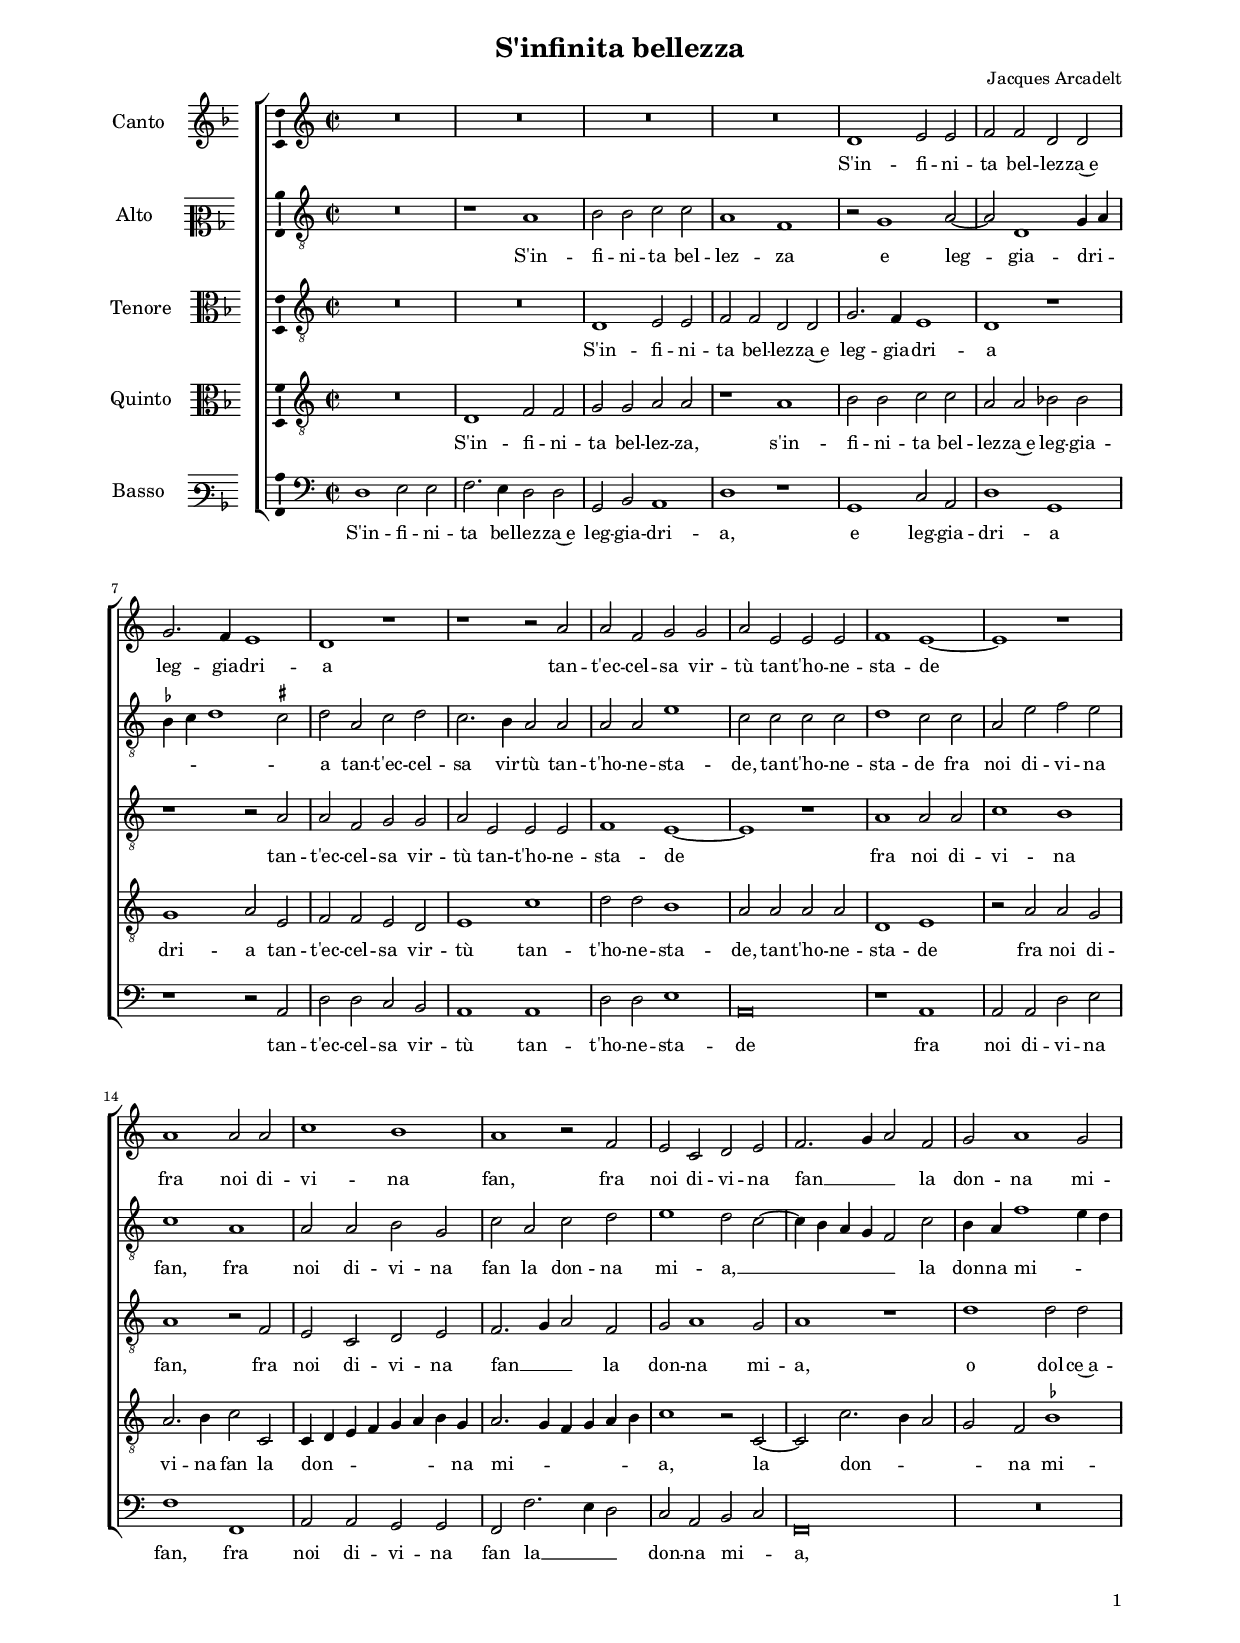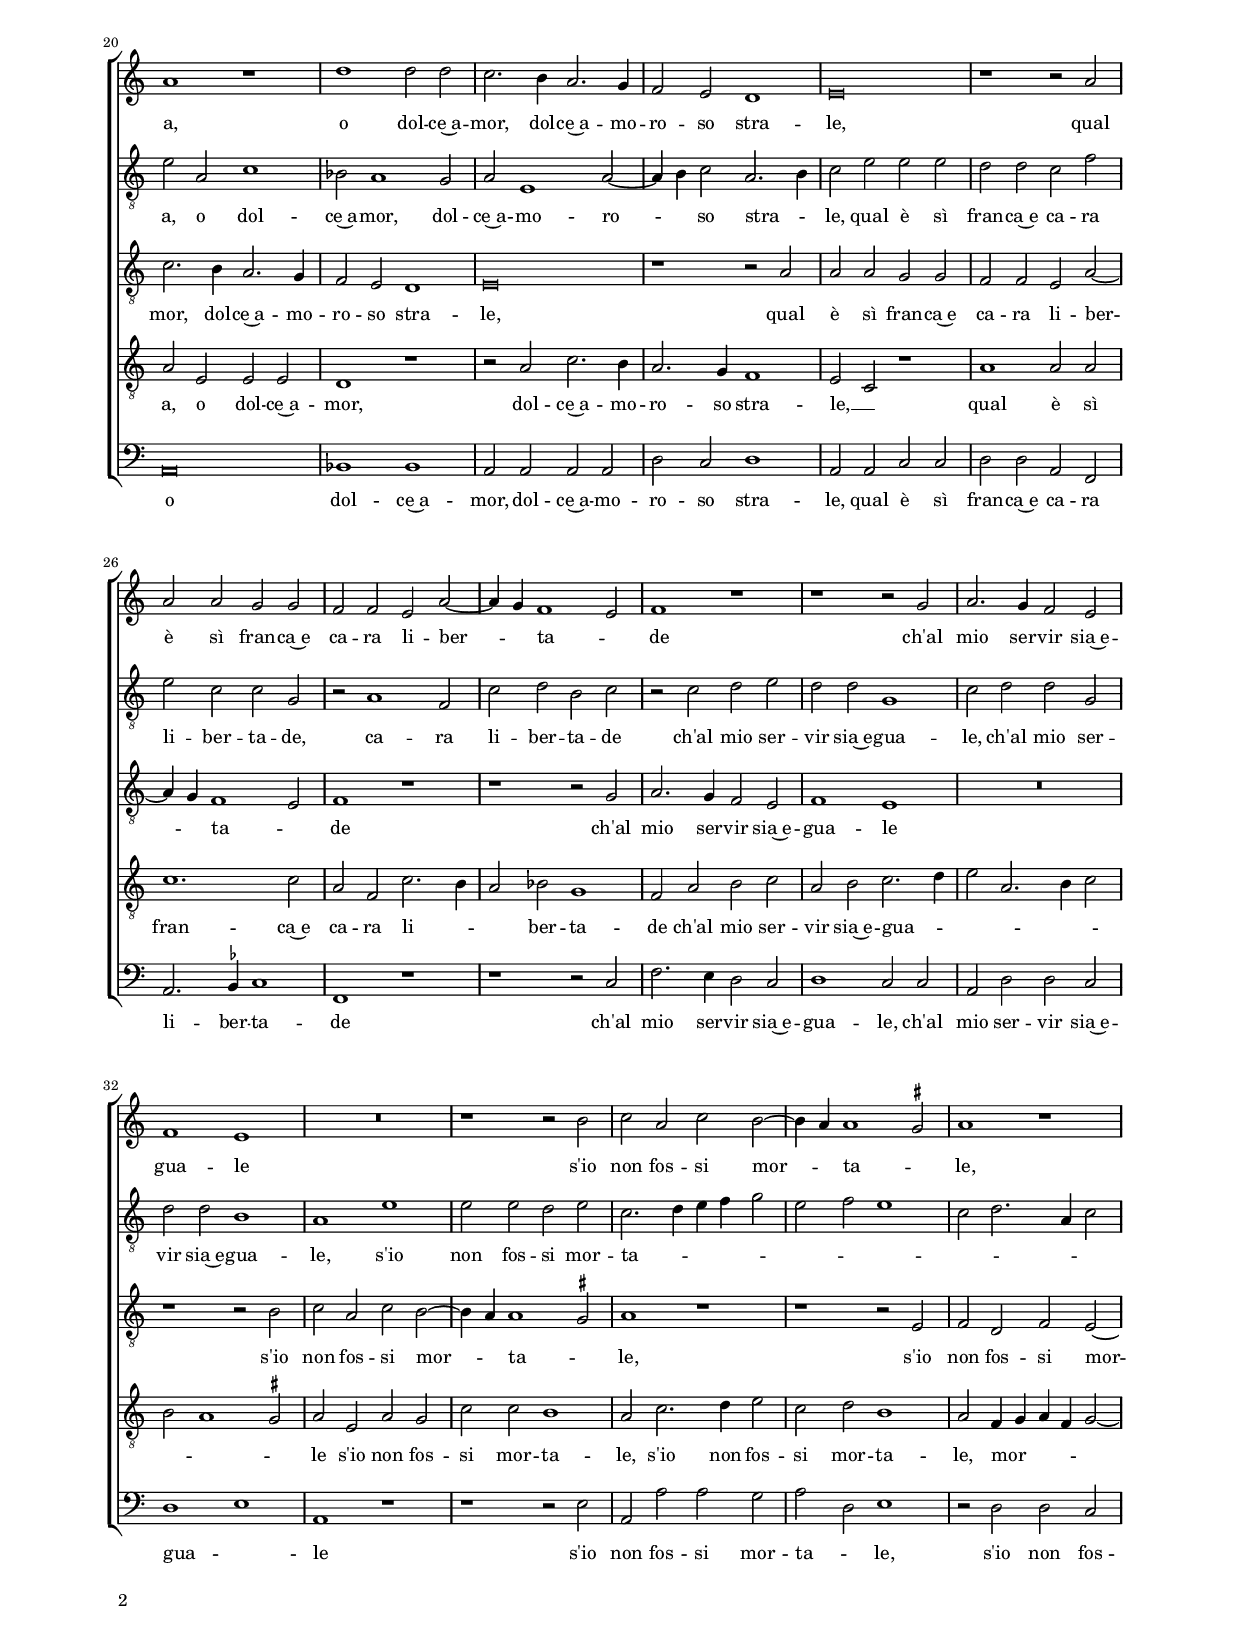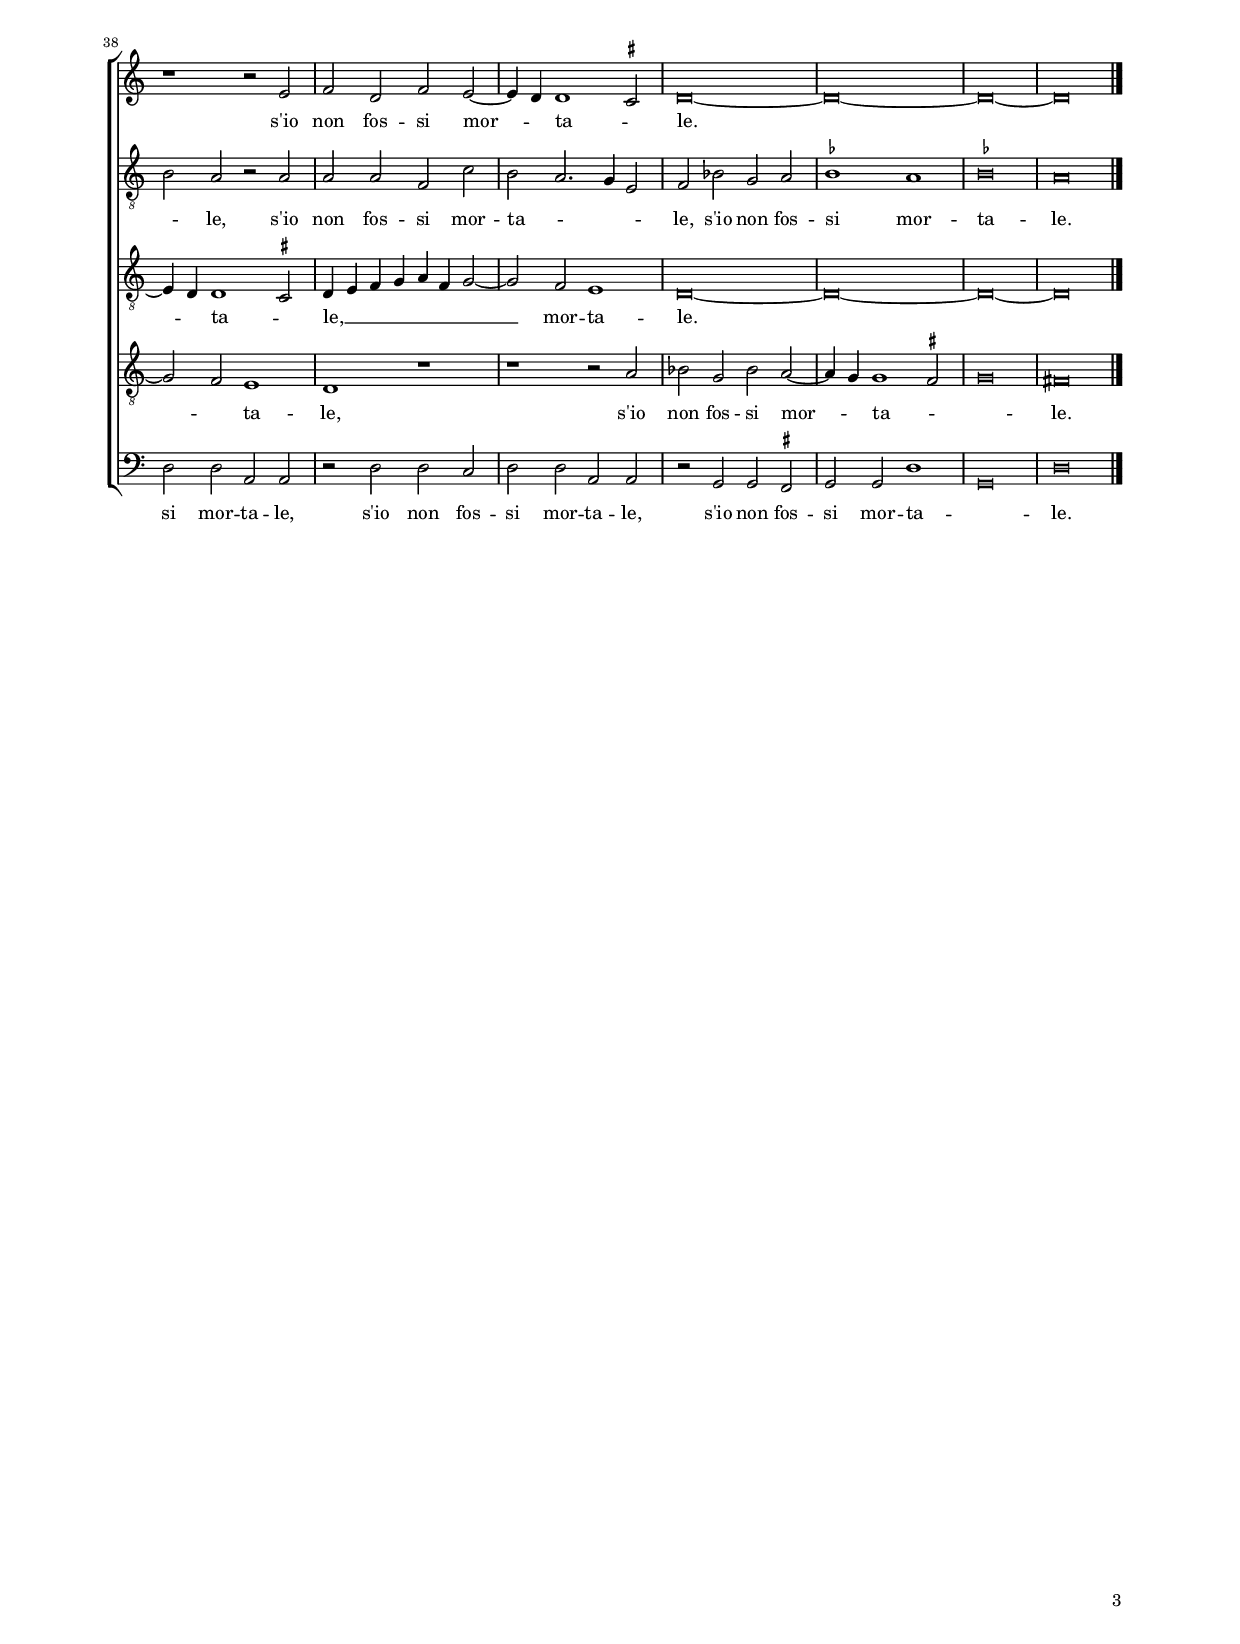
\header
{
  title="S'infinita bellezza"
  composer="Jacques Arcadelt"
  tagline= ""
}

\version "2.20.0"
\language deutsch
#(set-global-staff-size 15)
% #(set-default-paper-size "letter")
#(ly:set-option 'point-and-click #f)


\paper
	{
	top-margin = 1.8 \cm
	bottom-margin = 1.2 \cm
	left-margin = 2 \cm
	right-margin = 2 \cm
	ragged-bottom = ##f
	ragged-last-bottom = ##t
	print-page-number = ##f
	system-system-spacing = #'((basic-distance . 17) (minimum-distance . 14) (padding . 7) (strechability . 150))
    oddFooterMarkup=\markup   \fill-line { "" \fromproperty #'page:page-number-string }
    evenFooterMarkup=\markup  \fill-line { \fromproperty #'page:page-number-string "" }
    last-bottom-spacing = #'((basic-distance . 12) (minimum-distance . 7) (padding . 4))
%	systems-per-page = 3
    system-count = 7
%   page-count = 3
%	min-systems-per-page = 3
%	print-all-headers = ##t
%	print-first-page-number = ##t
%	first-page-number = 1
	}

	
global = {
    % \set Staff.autoBeaming = ##f
	\key f \major
	\time 2/2 \set Score.measureLength = #(ly:make-moment 2/1)
    \set Score.tempoHideNote = ##t
    \tempo 2 = 100
    \skip 1*2*44 \bar "|."
	}

	ficta = { \once \set suggestAccidentals = ##t }

	forget = #(define-music-function (music) (ly:music?) #{
		\accidentalStyle forget
		$music
		\accidentalStyle default
		#})

	m = \melisma
	me = \melismaEnd
%	\mark \markup { \override #'(style . baroque) { \note  #"breve" #1 = \note #"breve." #1 } }


incipitcantus = \markup { \score {
	{
	\set Staff.instrumentName = \markup { \fontsize #1 "Canto" }
	\key f \major
	\clef violin
	s4 \bar ""
	}
	\layout  {
	raggedright = ##t
	indent = 1.6 \cm
	line-width = 2.2\cm
	\context { \Staff \remove Time_signature_engraver }
	\override Staff.Clef.Y-extent = #'(0 . 0)
	}} \hspace #1 }

      
incipitaltus = \markup { \score {
	{
	\set Staff.instrumentName = \markup { \fontsize #1 "Alto" }
	\key f \major
	\clef mezzosoprano
	s4 \bar ""
	}
	\layout  {
	raggedright = ##t
	indent = 1.6 \cm
	line-width = 2.2\cm
	\context { \Staff \remove Time_signature_engraver }
	\override Staff.Clef.Y-extent = #'(0 . 0)
	}} \hspace #1 }


incipittenor = \markup { \score {
	{
	\set Staff.instrumentName = \markup { \fontsize #1 "Tenore" }
	\key f \major
	\clef alto
	s4 \bar ""
	}
	\layout  {
	raggedright = ##t
	indent = 1.6 \cm
	line-width = 2.2\cm
	\context { \Staff \remove Time_signature_engraver }
	\override Staff.Clef.Y-extent = #'(0 . 0)
	}} \hspace #1 }
      
      
incipitquintus = \markup { \score {
	{
	\set Staff.instrumentName = \markup { \fontsize #1 "Quinto" }
	\key f \major
	\clef alto
	s4 \bar ""
	}
	\layout  {
	raggedright = ##t
	indent = 1.6 \cm
	line-width = 2.2\cm
	\context { \Staff \remove Time_signature_engraver }
	\override Staff.Clef.Y-extent = #'(0 . 0)
	}} \hspace #1 }
      
      
incipitbassus = \markup { \score {
	{
	\set Staff.instrumentName = \markup { \fontsize #1 "Basso" }
	\key f \major
	\clef varbaritone
	s4 \bar ""
	}
	\layout  {
	raggedright = ##t
	indent = 1.6 \cm
	line-width = 2.2\cm
	\context { \Staff \remove Time_signature_engraver }
	\override Staff.Clef.Y-extent = #'(0 . 0)
	}} \hspace #1 }


cantus =  \relative c''
	{
	R\breve
	R\breve
	R\breve
	R\breve
%5
	g1 a2 a |
	b2 b g g
	c2. b4 a1
	g1 r
	r1 r2 d'
%10
	d2 b c c |
	d2 a a a
	b1 a~
	a1 r
	d1 d2 d
%15
	f1 e |
	d1 r2 b
	a2 f g a
	b2. c4 d2 b
	c2 d1 c2
%20
	d1 r |
	g1 g2 g
	f2. e4 d2. c4
	b2 a g1
	a\breve
%25
	r1 r2 d |
	d2 d c c
	b2 b a d~
	d4 c b1 a2
	b1 r
%30
	r1 r2 c |
	d2. c4 b2 a
	b1 a
	R\breve
	r1 r2 e'
%35
	f2 d f e~ |
	e4 d d1 \ficta cis2
	d1 r
	r1 r2 a
	b2 g b a~
%40
	a4 g g1 \ficta fis2 |
	g\breve~
    g\breve~
    g\breve~
    g\breve |
	}


altus =  \relative c'
    {
	R\breve
	r1 d
	e2 e f f
	d1 b
%5
	r2 c1 d2~ |
	d2 g,1 c4 d \break \noPageBreak
	\ficta es4 f g1 \ficta fis2
	g2 d f g
	f2. e4 d2 d
%10
	d2 d a'1 |
	f2 f f f
	g1 f2 f
	d2 a' b a \break \noPageBreak
	f1 d
%15
	d2 d e c |
	f2 d f g
	a1 g2 f~
	f4 e d c b2 f'
	e4 d b'1 a4 g \pageBreak
%20
	a2 d, f1 |
	es2 d1 c2
	d2 a1 d2~
	d4 e f2 d2. e4
	f2 a a a
%25
	g2 g f b | \break \noPageBreak
	a2 f f c
	r2 d1 b2
	f'2 g e f
	r2 f g a
%30
	g2 g c,1 |
	f2 g g c, \break \noPageBreak
	g'2 g e1
	d1 a'
	a2 a g a
%35
	f2. g4 a b c2 |
	a2 b a1
	f2 g2. d4 f2 \pageBreak
	e2 d r d
	d2 d b f'
%40
	e2 d2. c4 a2 |
	b2 es c d
	\ficta es1 d
	\ficta es\breve
	d\breve |
	}


tenor =  \relative c'
	{
	R\breve
	R\breve
	g1 a2 a
	b2 b g g
%5
	c2. b4 a1 |
	g1 r
	r1 r2 d'
	d2 b c c
	d2 a a a
%10
	b1 a~ |
	a1 r
	d1 d2 d
	f1 e
	d1 r2 b
%15
	a2 f g a |
	b2. c4 d2 b
	c2 d1 c2
	d1 r
	g1 g2 g
%20
	f2. e4 d2. c4 |
	b2 a g1
	a\breve
	r1 r2 d
	d2 d c c
%25
	b2 b a d~ |
	d4 c b1 a2
	b1 r
	r1 r2 c
	d2. c4 b2 a
%30
	b1 a |
	R\breve
	r1 r2 e'
	f2 d f e~
	e4 d d1 \ficta cis2
%35
	d1 r |
	r1 r2 a
	b2 g b a~
	a4 g g1 \ficta fis2
	g4 a b c d b c2~
%40
	c2 b a1 |
	g\breve~
	g\breve~
	g\breve~
	g\breve |
	}


quintus  =  \relative c'
	{
	R\breve
	g1 b2 b
	c2 c d d
	r1 d
%5
	e2 e f f |
	d2 d es es
	c1 d2 a
	b2 b a g
	a1 f'
%10
	g2 g e1 |
	d2 d d d
	g,1 a
	r2 d d c
	d2. e4 f2 f,
%15
	f4 g a b c d e c |
	d2. c4 b4 c d e
	f1 r2 f,~
	f2 f'2. e4 d2
	c2 b \ficta es1
%20
	d2 a a a |
	g1 r
	r2 d' f2. e4
	d2. c4 b1
	a2 f r1
%25
	d'1 d2 d |
	f1. f2
	d2 b f'2. e4
	d2 es c1
	b2 d e f
%30
	d2 e f2. g4 |
	a2 d,2. e4 f2
	e2 d1 \ficta cis2
	d2 a d c
	f2 f e1
%35
	d2 f2. g4 a2 |
	f2 g e1
	d2 b4 c d b c2~
	c2 b a1
	g1 r
%40
	r1 r2 d' |
	es2 c es d~
	d4 c c1 \ficta h2
	c\breve
	h\breve |
	}


bassus  =  \relative c
	{
	g'1 a2 a 
	b2. a4 g2 g
	c,2 e d1
	g1 r
%5
	c,1 f2 d |
	g1 c,
	r1 r2 d
	g2 g f e
	d1 d
%10
	g2 g a1 |
	d,\breve
	r1 d
	d2 d g a
	b1 b,
%15
	d2 d c c |
	b2 b'2. a4 g2
	f2 d e f
	b,\breve
	R\breve
%20
	d\breve |
	es1 es
	d2 d d d
	g2 f g1
	d2 d f f
%25
	g2 g d b |
	d2. \ficta es4 f1
	b,1 r
	r1 r2 f'
	b2. a4 g2 f
%30
	g1 f2 f |
	d2 g g f
	g1 a
	d,1 r
	r1 r2 a'
%35
	d,2 d' d c |
	d2 g, a1
	r2 g g f
	g2 g d d
	r2 g g f
%40
	g2 g d d |
	r2 c c \ficta h
	c2 c g'1
	c,\breve
	g'\breve |
	}


lyricscantus = \lyricmode {
	S'in -- fi -- ni -- ta bel -- lez -- za~e leg -- gia -- dri -- a
    tan -- t'ec -- cel -- sa vir -- tù tan -- t'ho -- ne -- sta -- de
    fra noi di -- vi -- na fan,
    fra noi di -- vi -- na fan __ _ _ la don -- na mi -- a,
    o dol -- ce~a -- mor, dol -- ce~a -- mo -- ro -- so stra -- le,
    qual è sì fran -- ca~e ca -- ra li -- ber -- _ ta -- _ de
    ch'al mio ser -- vir sia~e -- gua -- le
    s'io non fos -- si mor -- _ ta -- _ le,
    s'io non fos -- si mor -- _ ta -- _ le.
	}


lyricsaltus = \lyricmode {
	S'in -- fi -- ni -- ta bel -- lez -- za e leg -- gia -- dri -- _ _ _ _ _ a
    tan -- t'ec -- cel -- sa vir -- tù tan -- t'ho -- ne -- sta -- de,
    tan -- t'ho -- ne -- sta -- de
    fra noi di -- vi -- na fan,
    fra noi di -- vi -- na fan la don -- na mi -- a, __ _ _ _ _ _
    la don -- na mi -- _ _ a,
    o dol -- ce~a -- mor, dol -- ce~a -- mo -- ro -- _ so stra -- _ le,
    qual è sì fran -- ca~e ca -- ra li -- ber -- ta -- de,
    ca -- ra li -- ber -- ta -- de
    ch'al mio ser -- vir sia~e -- gua -- le,
    ch'al mio ser -- vir sia~e -- gua -- le,
    s'io non fos -- si mor -- ta -- _ _ _ _ _ _ _ _ _ _ _ _ le,
    s'io non fos -- si mor -- ta -- _ _ _ le,
    s'io non fos -- si mor -- ta -- le.
	}


lyricstenor = \lyricmode {
	S'in -- fi -- ni -- ta bel -- lez -- za~e leg -- gia -- dri -- a
    tan -- t'ec -- cel -- sa vir -- tù tan -- t'ho -- ne -- sta -- de
    fra noi di -- vi -- na fan,
    fra noi di -- vi -- na fan __ _ _ la don -- na mi -- a,
    o dol -- ce~a -- mor, dol -- ce~a -- mo -- ro -- so stra -- le,
    qual è sì fran -- ca~e ca -- ra li -- ber -- _ ta -- _ de
    ch'al mio ser -- vir sia~e -- gua -- le
    s'io non fos -- si mor -- _ ta -- _ le,
    s'io non fos -- si mor -- _ ta -- _ le, __ _ _ _ _ _ _ 
    mor -- ta -- le.
	}


lyricsquintus = \lyricmode {
	S'in -- fi -- ni -- ta bel -- lez -- za,
    s'in -- fi -- ni -- ta bel -- lez -- za~e leg -- gia -- dri -- a
    tan -- t'ec -- cel -- sa vir -- tù tan -- t'ho -- ne -- sta -- de,
    tan -- t'ho -- ne -- sta -- de
    fra noi di -- vi -- na fan la don -- _ _ _ _ _ _ na mi -- _ _ _ _ _ a,
    la don -- _ _ _ na mi -- a,
    o dol -- ce~a -- mor, dol -- ce~a -- mo -- ro -- so stra -- le, __ _
    qual è sì fran -- ca~e ca -- ra li -- _ _ ber -- ta -- de
    ch'al mio ser -- vir sia~e -- gua -- _ _ _ _ _ _ _ _ le
    s'io non fos -- si mor -- ta -- le,
    s'io non fos -- si mor -- ta -- le,
    mor -- _ _ _ _ _ ta -- le,
    s'io non fos -- si mor -- _ ta -- _ _ le.
	}


lyricsbassus = \lyricmode {
	S'in -- fi -- ni -- ta bel -- lez -- za~e leg -- gia -- dri -- a,
    e leg -- gia -- dri -- a
    tan -- t'ec -- cel -- sa vir -- tù tan -- t'ho -- ne -- sta -- de
    fra noi di -- vi -- na fan,
    fra noi di -- vi -- na fan la __ _ _ don -- na mi -- _ a,
    o dol -- ce~a -- mor, dol -- ce~a -- mo -- ro -- so stra -- le,
    qual è sì fran -- ca~e ca -- ra li -- ber -- ta -- de
    ch'al mio ser -- vir sia~e -- gua -- le,
    ch'al mio ser -- vir sia~e -- gua -- _ le
    s'io non fos -- si mor -- ta -- _ le,
    s'io non fos -- si mor -- ta -- le,
    s'io non fos -- si mor -- ta -- le,
    s'io non fos -- si mor -- ta -- _ le.
	}


\score
{  
    \transpose f c {
	\new ChoirStaff \with { \override StaffGrouper.staff-staff-spacing.basic-distance = #12 }
	<<

	\new Staff << \global
	\new Voice="v1" {
		\set Staff.instrumentName=\incipitcantus
%		\set Staff.instrumentName= "S"
		\set Staff.midiInstrument = "reed organ"
		\clef violin
		\cantus }
	\new Lyrics \lyricsto "v1" {\lyricscantus }
	>>


	\new Staff << \global
	\new Voice="v2" {
		\set Staff.instrumentName=\incipitaltus
%		\set Staff.instrumentName= "A"
		\set Staff.midiInstrument = "reed organ"
                \clef "G_8"
		\altus}
	\new Lyrics \lyricsto "v2" {\lyricsaltus }
	>>


	\new Staff << \global
	\new Voice="v3" {
		\set Staff.instrumentName=\incipittenor
%		\set Staff.instrumentName= "T"
		\set Staff.midiInstrument = "reed organ"
		\clef "G_8"
		\tenor }
	\new Lyrics \lyricsto "v3" {\lyricstenor }
	>>


	\new Staff << \global
	\new Voice="v5" {
		\set Staff.instrumentName=\incipitquintus
%		\set Staff.instrumentName= "Q"
		\set Staff.midiInstrument = "reed organ"
		\clef "G_8"
		\quintus}
	\new Lyrics \lyricsto "v5" {\lyricsquintus }
	>>


	\new Staff << \global
	\new Voice="v4" {
		\set Staff.instrumentName=\incipitbassus
%		\set Staff.instrumentName= "B"
		\set Staff.midiInstrument = "reed organ"
		\clef bass 
		\bassus }
	\new Lyrics \lyricsto "v4" {\lyricsbassus}
	>>

	>>
	} % transpose

	\layout
	{
	indent = 2.5\cm
	\context { \Lyrics \override VerticalAxisGroup.nonstaff-relatedstaff-spacing.padding = #1.4 }
%	\context { \Lyrics \override LyricText.font-size = #1 }
	\context { \Staff \override TimeSignature.break-visibility = #end-of-line-invisible }
	\context { \Staff \consists "Ambitus_engraver" }
%   \context { \Staff \consists "Custos_engraver" }
%   \context { \Staff \override Custos.style = #'mensural }
%	\context { \Voice \override Slur.transparent = ##t }
	\context { \Score \override BarNumber.padding = #2 }
	\context { \Voice \override NoteHead.style = #'baroque }
	}

\midi
	{
    	
	}

}


% EOF
